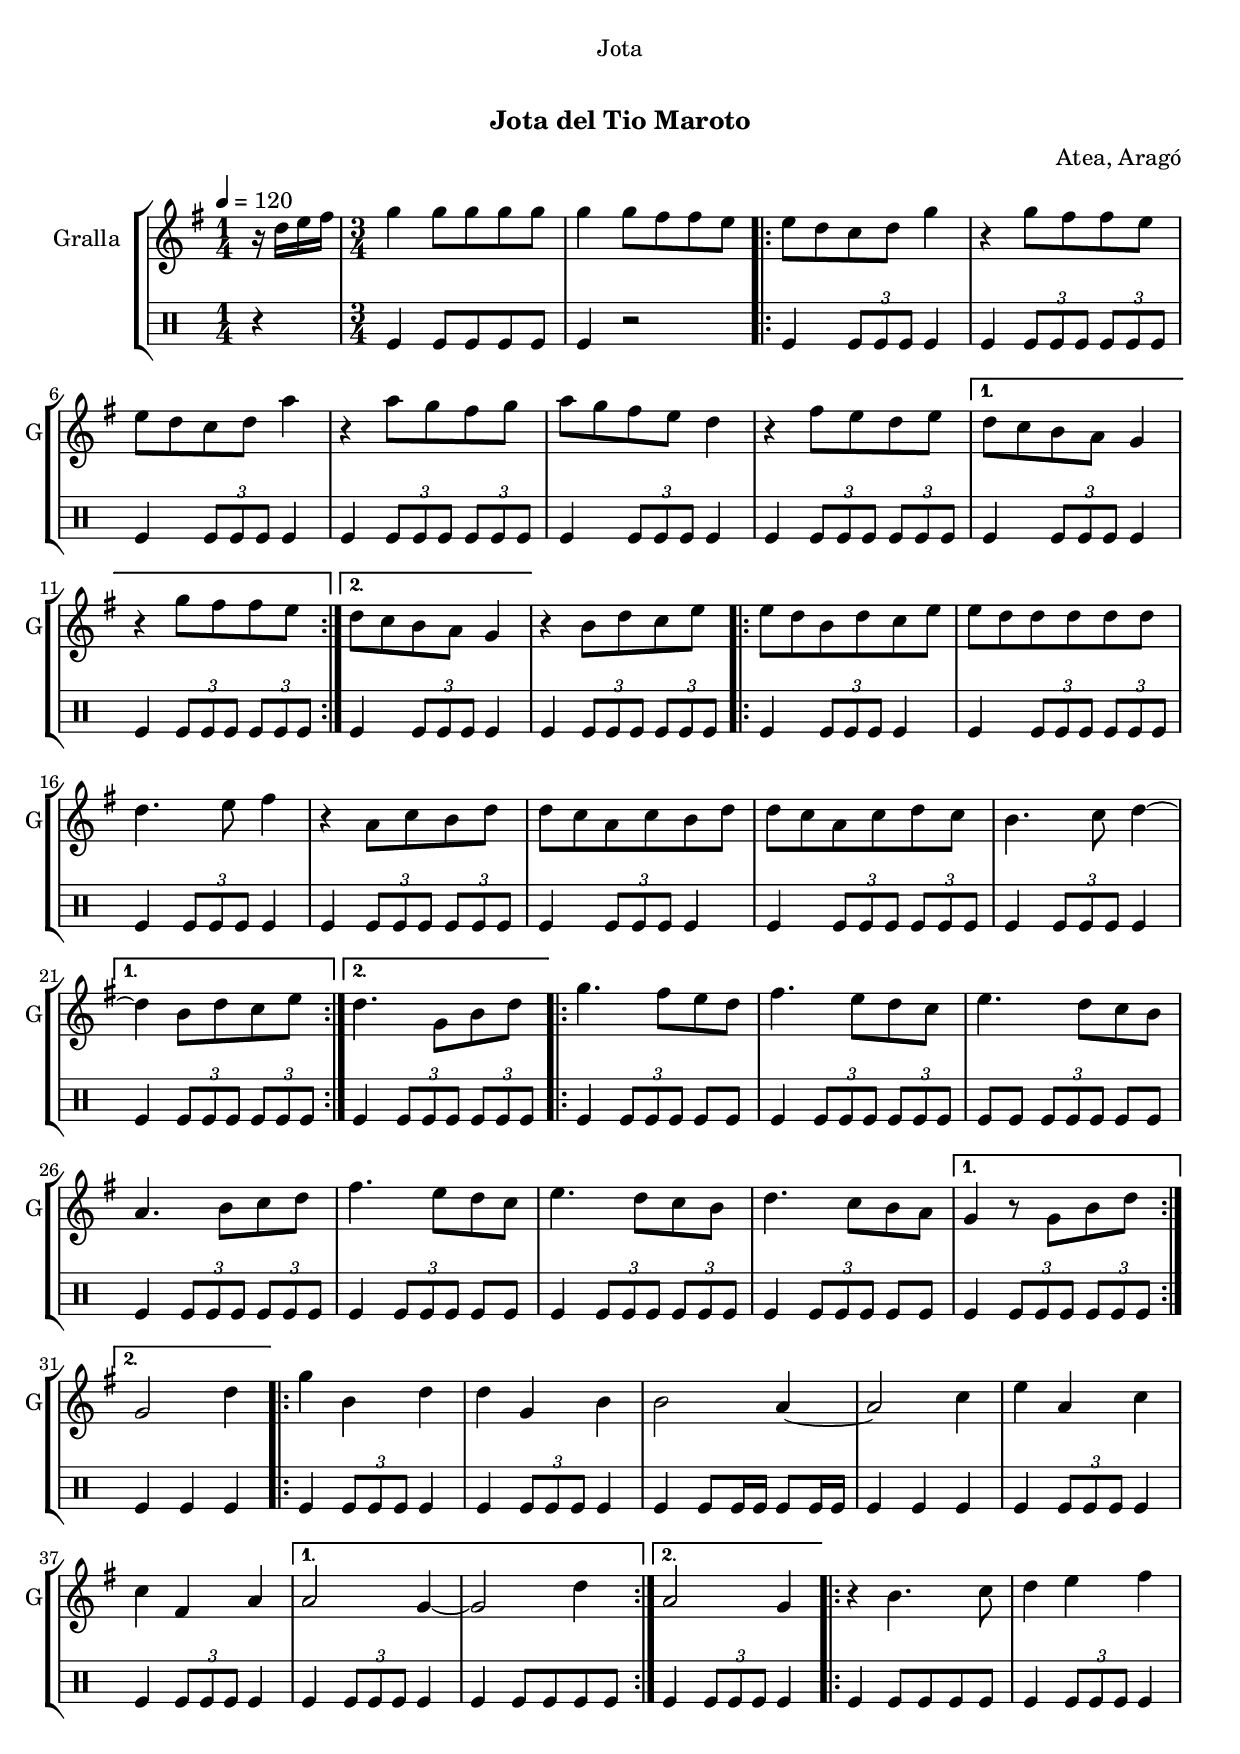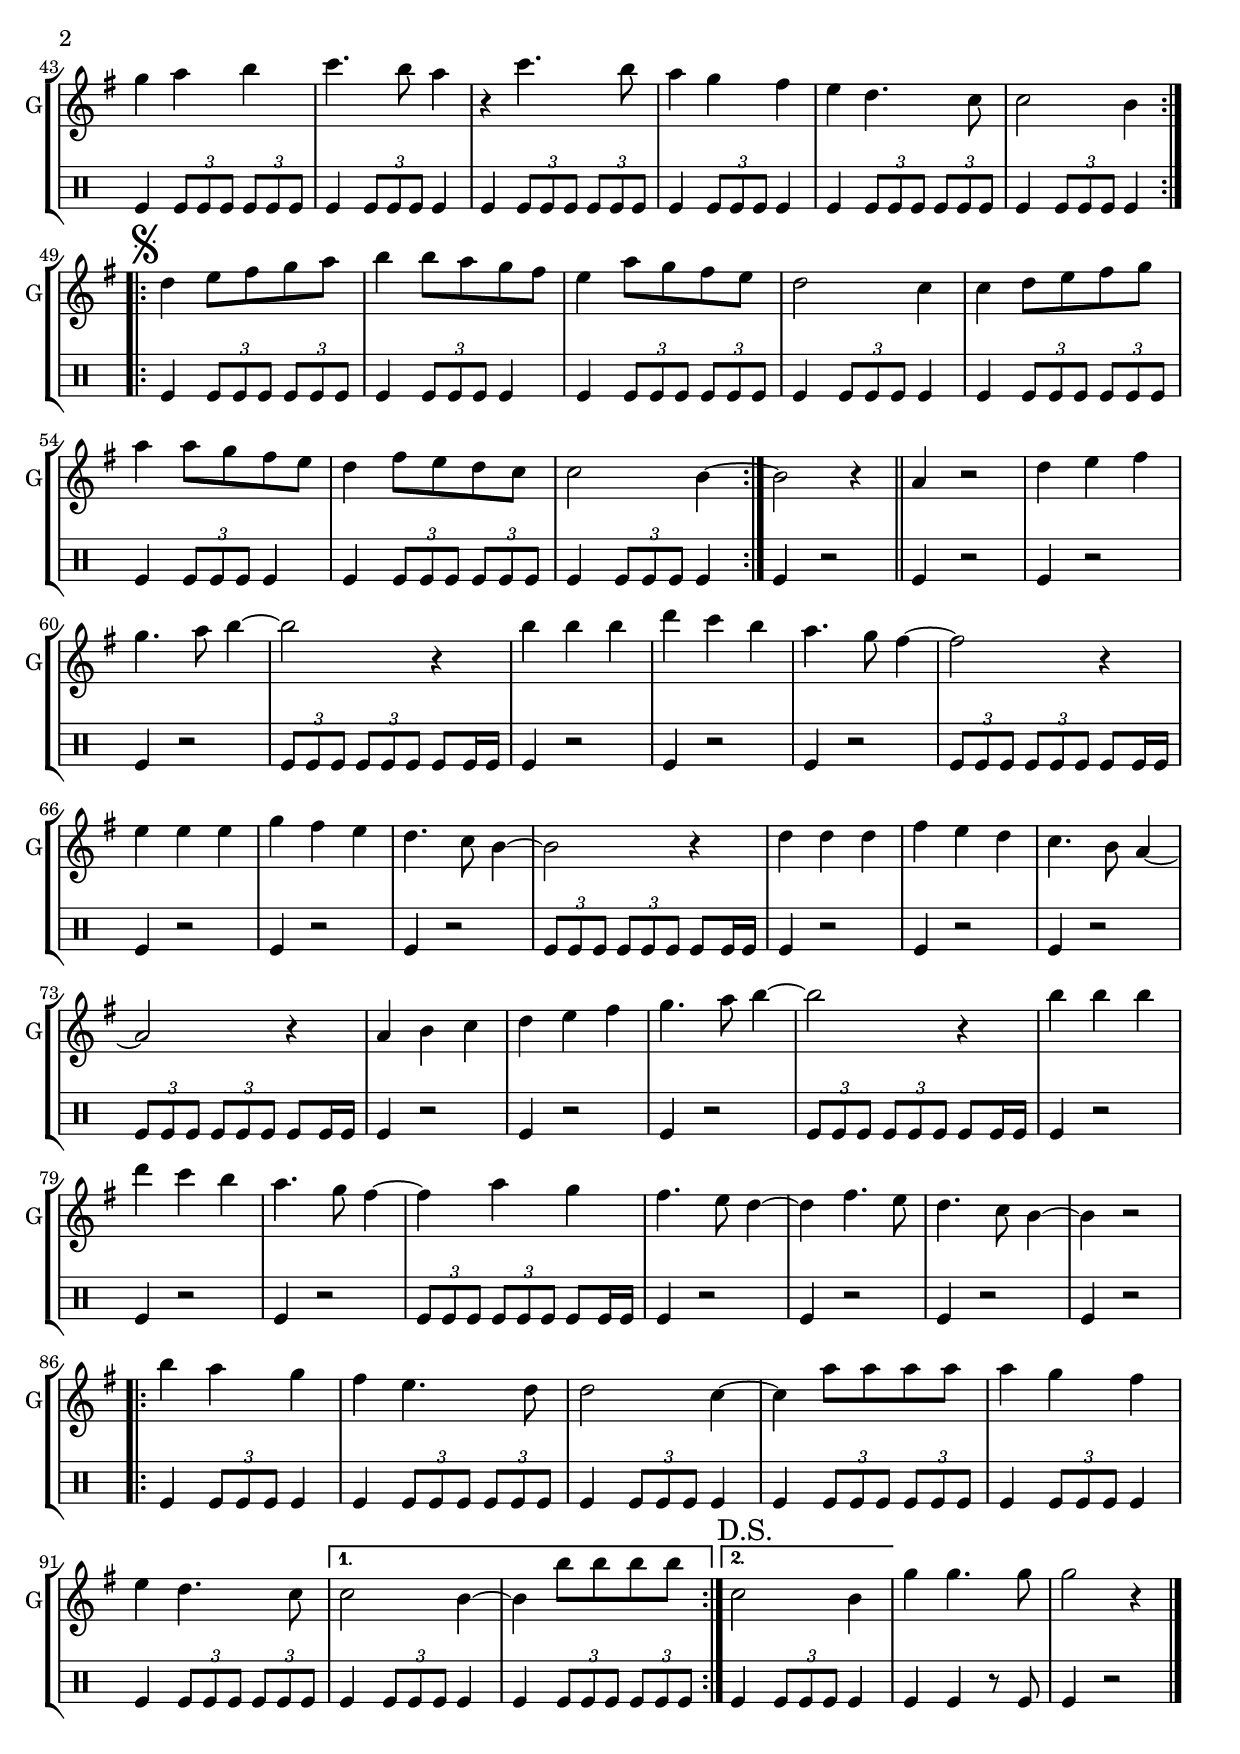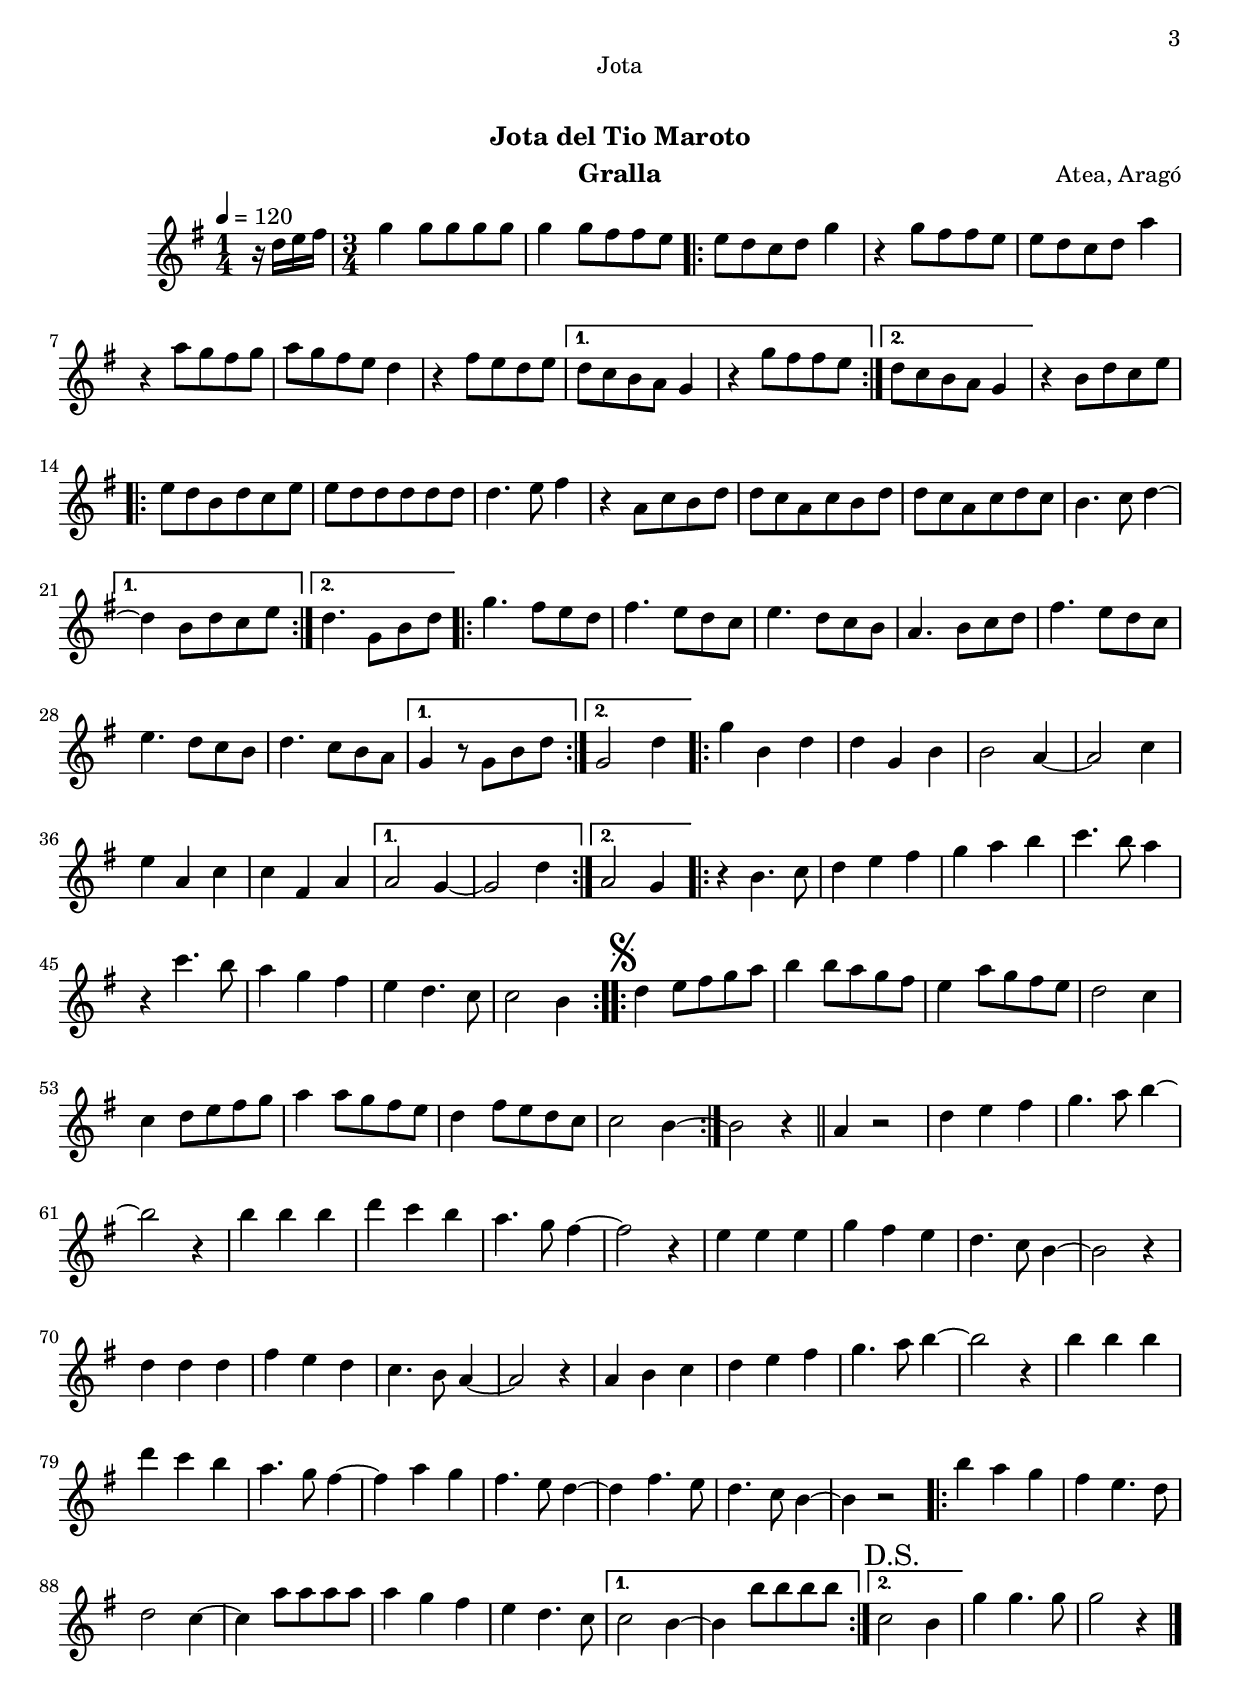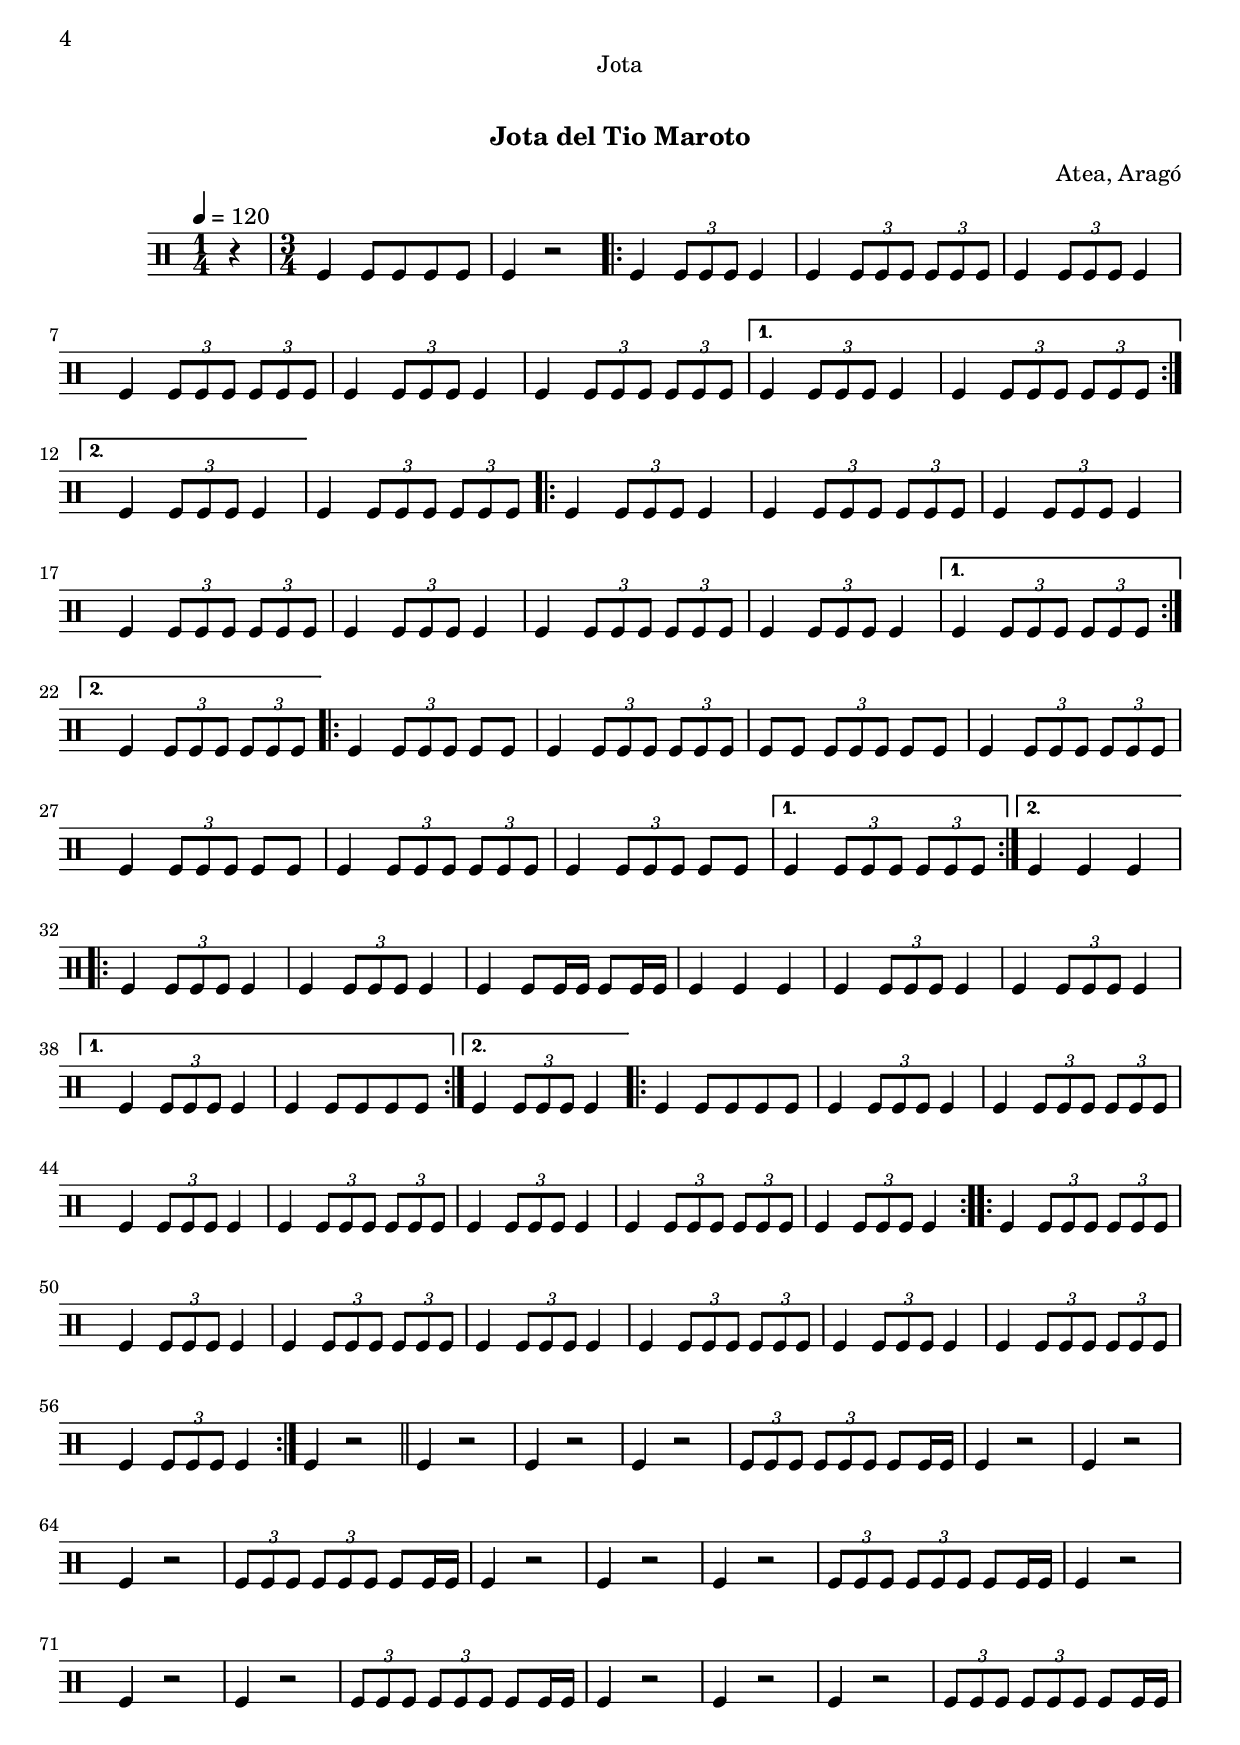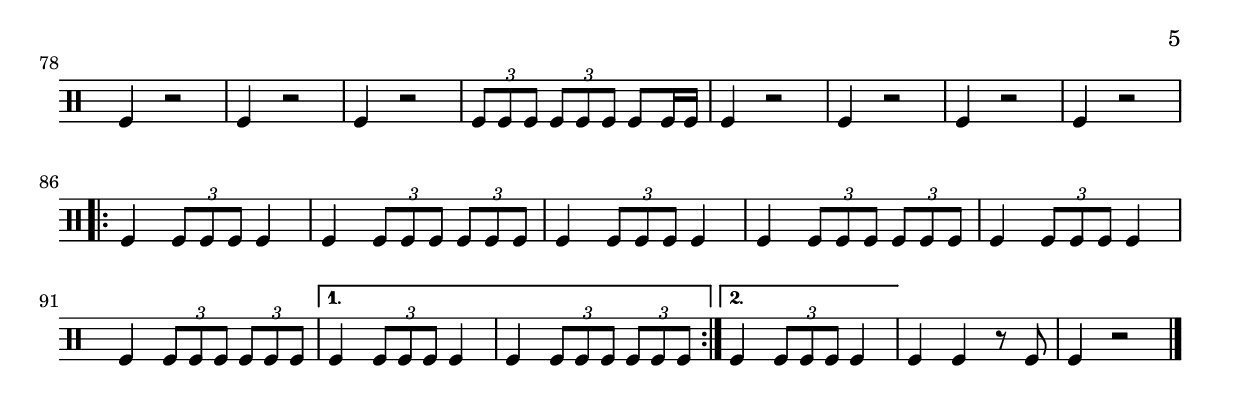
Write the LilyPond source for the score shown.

\version "2.16.0"

\header {
  dedication="Jota"
  title="   "
  subtitle="Jota del Tio Maroto"
  subsubtitle=""
  poet=""
  meter=""
  piece=""
  composer="Atea, Aragó"
  arranger=""
  opus=""
  instrument=""
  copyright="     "
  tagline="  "
}

liniaroAa =
\relative d''
{
  \tempo 4=120
  \clef treble
  \key g \major
  \time 1/4
  r16 d e fis  |
  \time 3/4   g4 g8 g g g  |
  g4 g8 fis fis e  |
  \repeat volta 2 { e8 d c d g4  |
  %05
  r4 g8 fis fis e  |
  e8 d c d a'4  |
  r4 a8 g fis g  |
  a8 g fis e d4  |
  r4 fis8 e d e }
  %10
  \alternative { { d8 c b a g4  |
  r4 g'8 fis fis e }
  { d8 c b a g4 } }
  r4 b8 d c e  |
  \repeat volta 2 { e8 d b d c e  |
  %15
  e8 d d d d d  |
  d4. e8 fis4  |
  r4 a,8 c b d  |
  d8 c a c b d  |
  d8 c a c d c  |
  %20
  b4. c8 d4 ~ }
  \alternative { { d4 b8 d c e }
  { d4. g,8 b d } }
  \repeat volta 2 { g4. fis8 e d  |
  fis4. e8 d c  |
  %25
  e4. d8 c b  |
  a4. b8 c d  |
  fis4. e8 d c  |
  e4. d8 c b  |
  d4. c8 b a }
  %30
  \alternative { { g4 r8 g b d }
  { g,2 d'4 } }
  \repeat volta 2 { g4 b, d  |
  d4 g, b  |
  b2 a4 ~  |
  %35
  a2 c4  |
  e4 a, c  |
  c4 fis, a }
  \alternative { { a2 g4 ~  |
  g2 d'4 }
  %40
  { a2 g4 } }
  \repeat volta 2 { r4 b4. c8  |
  d4 e fis  |
  g4 a b  |
  c4. b8 a4  |
  %45
  r4 c4. b8  |
  a4 g fis  |
  e4 d4. c8  |
  c2 b4  | }
  \repeat volta 2 { \mark \markup {\musicglyph #"scripts.segno"} d4 e8 fis g a  |
  %50
  b4 b8 a g fis  |
  e4 a8 g fis e  |
  d2 c4  |
  c4 d8 e fis g  |
  a4 a8 g fis e  |
  %55
  d4 fis8 e d c  |
  c2 b4 ~  | }
  b2 r4  \bar "||" % kompletite
  a4 r2  | % kompletite
  d4 e fis  |
  %60
  g4. a8 b4 ~  |
  b2 r4  |
  b4 b b  |
  d4 c b  |
  a4. g8 fis4 ~  |
  %65
  fis2 r4  |
  e4 e e  |
  g4 fis e  |
  d4. c8 b4 ~  |
  b2 r4  |
  %70
  d4 d d  |
  fis4 e d  |
  c4. b8 a4 ~  |
  a2 r4  |
  a4 b c  |
  %75
  d4 e fis  |
  g4. a8 b4 ~  |
  b2 r4  |
  b4 b b  |
  d4 c b  |
  %80
  a4. g8 fis4 ~  |
  fis4 a g  |
  fis4. e8 d4 ~  |
  d4 fis4. e8  |
  d4. c8 b4 ~  |
  %85
  b4 r2  | % kompletite
  \repeat volta 2 { b'4 a g  |
  fis4 e4. d8  |
  d2 c4 ~  |
  c4 a'8 a a a  |
  %90
  a4 g fis  |
  e4 d4. c8 }
  \alternative { { c2 b4 ~  |
  b4 b'8 b b b }
  { \mark "D.S." c,2 b4 } }
  %95
  g'4 g4. g8  |
  g2 r4  \bar "|."
}

liniaroAb =
\drummode
{
  \tempo 4=120
  \time 1/4
  r4  |
  \time 3/4   tomfl4 tomfl8 tomfl tomfl tomfl  |
  tomfl4 r2  |
  \repeat volta 2 { tomfl4 \times 2/3 { tomfl8 tomfl tomfl } tomfl4  |
  %05
  tomfl4 \times 2/3 { tomfl8 tomfl tomfl } \times 2/3 { tomfl tomfl tomfl }  |
  tomfl4 \times 2/3 { tomfl8 tomfl tomfl } tomfl4  |
  tomfl4 \times 2/3 { tomfl8 tomfl tomfl } \times 2/3 { tomfl tomfl tomfl }  |
  tomfl4 \times 2/3 { tomfl8 tomfl tomfl } tomfl4  |
  tomfl4 \times 2/3 { tomfl8 tomfl tomfl } \times 2/3 { tomfl tomfl tomfl } }
  %10
  \alternative { { tomfl4 \times 2/3 { tomfl8 tomfl tomfl } tomfl4  |
  tomfl4 \times 2/3 { tomfl8 tomfl tomfl } \times 2/3 { tomfl tomfl tomfl } }
  { tomfl4 \times 2/3 { tomfl8 tomfl tomfl } tomfl4 } }
  tomfl4 \times 2/3 { tomfl8 tomfl tomfl } \times 2/3 { tomfl tomfl tomfl }  |
  \repeat volta 2 { tomfl4 \times 2/3 { tomfl8 tomfl tomfl } tomfl4  |
  %15
  tomfl4 \times 2/3 { tomfl8 tomfl tomfl } \times 2/3 { tomfl tomfl tomfl }  |
  tomfl4 \times 2/3 { tomfl8 tomfl tomfl } tomfl4  |
  tomfl4 \times 2/3 { tomfl8 tomfl tomfl } \times 2/3 { tomfl tomfl tomfl }  |
  tomfl4 \times 2/3 { tomfl8 tomfl tomfl } tomfl4  |
  tomfl4 \times 2/3 { tomfl8 tomfl tomfl } \times 2/3 { tomfl tomfl tomfl }  |
  %20
  tomfl4 \times 2/3 { tomfl8 tomfl tomfl } tomfl4 }
  \alternative { { tomfl4 \times 2/3 { tomfl8 tomfl tomfl } \times 2/3 { tomfl tomfl tomfl } }
  { tomfl4 \times 2/3 { tomfl8 tomfl tomfl } \times 2/3 { tomfl tomfl tomfl } } }
  \repeat volta 2 { tomfl4 \times 2/3 { tomfl8 tomfl tomfl } tomfl tomfl  |
  tomfl4 \times 2/3 { tomfl8 tomfl tomfl } \times 2/3 { tomfl tomfl tomfl }  |
  %25
  tomfl8 tomfl \times 2/3 { tomfl tomfl tomfl } tomfl tomfl  |
  tomfl4 \times 2/3 { tomfl8 tomfl tomfl } \times 2/3 { tomfl tomfl tomfl }  |
  tomfl4 \times 2/3 { tomfl8 tomfl tomfl } tomfl tomfl  |
  tomfl4 \times 2/3 { tomfl8 tomfl tomfl } \times 2/3 { tomfl tomfl tomfl }  |
  tomfl4 \times 2/3 { tomfl8 tomfl tomfl } tomfl tomfl }
  %30
  \alternative { { tomfl4 \times 2/3 { tomfl8 tomfl tomfl } \times 2/3 { tomfl tomfl tomfl } }
  { tomfl4 tomfl tomfl } }
  \repeat volta 2 { tomfl4 \times 2/3 { tomfl8 tomfl tomfl } tomfl4  |
  tomfl4 \times 2/3 { tomfl8 tomfl tomfl } tomfl4  |
  tomfl4 tomfl8 tomfl16 tomfl tomfl8 tomfl16 tomfl  |
  %35
  tomfl4 tomfl tomfl  |
  tomfl4 \times 2/3 { tomfl8 tomfl tomfl } tomfl4  |
  tomfl4 \times 2/3 { tomfl8 tomfl tomfl } tomfl4 }
  \alternative { { tomfl4 \times 2/3 { tomfl8 tomfl tomfl } tomfl4  |
  tomfl4 tomfl8 tomfl tomfl tomfl }
  %40
  { tomfl4 \times 2/3 { tomfl8 tomfl tomfl } tomfl4 } }
  \repeat volta 2 { tomfl4 tomfl8 tomfl tomfl tomfl  |
  tomfl4 \times 2/3 { tomfl8 tomfl tomfl } tomfl4  |
  tomfl4 \times 2/3 { tomfl8 tomfl tomfl } \times 2/3 { tomfl tomfl tomfl }  |
  tomfl4 \times 2/3 { tomfl8 tomfl tomfl } tomfl4  |
  %45
  tomfl4 \times 2/3 { tomfl8 tomfl tomfl } \times 2/3 { tomfl tomfl tomfl }  |
  tomfl4 \times 2/3 { tomfl8 tomfl tomfl } tomfl4  |
  tomfl4 \times 2/3 { tomfl8 tomfl tomfl } \times 2/3 { tomfl tomfl tomfl }  |
  tomfl4 \times 2/3 { tomfl8 tomfl tomfl } tomfl4  | }
  \repeat volta 2 { tomfl4 \times 2/3 { tomfl8 tomfl tomfl } \times 2/3 { tomfl tomfl tomfl }  |
  %50
  tomfl4 \times 2/3 { tomfl8 tomfl tomfl } tomfl4  |
  tomfl4 \times 2/3 { tomfl8 tomfl tomfl } \times 2/3 { tomfl tomfl tomfl }  |
  tomfl4 \times 2/3 { tomfl8 tomfl tomfl } tomfl4  |
  tomfl4 \times 2/3 { tomfl8 tomfl tomfl } \times 2/3 { tomfl tomfl tomfl }  |
  tomfl4 \times 2/3 { tomfl8 tomfl tomfl } tomfl4  |
  %55
  tomfl4 \times 2/3 { tomfl8 tomfl tomfl } \times 2/3 { tomfl tomfl tomfl }  |
  tomfl4 \times 2/3 { tomfl8 tomfl tomfl } tomfl4  | }
  tomfl4 r2  \bar "||" % kompletite
  tomfl4 r2  | % kompletite
  tomfl4 r2  |
  %60
  tomfl4 r2  |
  \times 2/3 { tomfl8 tomfl tomfl } \times 2/3 { tomfl tomfl tomfl } tomfl tomfl16 tomfl  |
  tomfl4 r2  |
  tomfl4 r2  |
  tomfl4 r2  |
  %65
  \times 2/3 { tomfl8 tomfl tomfl } \times 2/3 { tomfl tomfl tomfl } tomfl tomfl16 tomfl  |
  tomfl4 r2  |
  tomfl4 r2  |
  tomfl4 r2  |
  \times 2/3 { tomfl8 tomfl tomfl } \times 2/3 { tomfl tomfl tomfl } tomfl tomfl16 tomfl  |
  %70
  tomfl4 r2  |
  tomfl4 r2  |
  tomfl4 r2  |
  \times 2/3 { tomfl8 tomfl tomfl } \times 2/3 { tomfl tomfl tomfl } tomfl tomfl16 tomfl  |
  tomfl4 r2  |
  %75
  tomfl4 r2  |
  tomfl4 r2  |
  \times 2/3 { tomfl8 tomfl tomfl } \times 2/3 { tomfl tomfl tomfl } tomfl tomfl16 tomfl  |
  tomfl4 r2  |
  tomfl4 r2  |
  %80
  tomfl4 r2  |
  \times 2/3 { tomfl8 tomfl tomfl } \times 2/3 { tomfl tomfl tomfl } tomfl tomfl16 tomfl  |
  tomfl4 r2  |
  tomfl4 r2  |
  tomfl4 r2  |
  %85
  tomfl4 r2  | % kompletite
  \repeat volta 2 { tomfl4 \times 2/3 { tomfl8 tomfl tomfl } tomfl4  |
  tomfl4 \times 2/3 { tomfl8 tomfl tomfl } \times 2/3 { tomfl tomfl tomfl }  |
  tomfl4 \times 2/3 { tomfl8 tomfl tomfl } tomfl4  |
  tomfl4 \times 2/3 { tomfl8 tomfl tomfl } \times 2/3 { tomfl tomfl tomfl }  |
  %90
  tomfl4 \times 2/3 { tomfl8 tomfl tomfl } tomfl4  |
  tomfl4 \times 2/3 { tomfl8 tomfl tomfl } \times 2/3 { tomfl tomfl tomfl } }
  \alternative { { tomfl4 \times 2/3 { tomfl8 tomfl tomfl } tomfl4  |
  tomfl4 \times 2/3 { tomfl8 tomfl tomfl } \times 2/3 { tomfl tomfl tomfl } }
  { tomfl4 \times 2/3 { tomfl8 tomfl tomfl } tomfl4 } }
  %95
  tomfl4 tomfl r8 tomfl  |
  tomfl4 r2  \bar "|."
}

\bookpart {
  \score {
    \new StaffGroup {
      \override Score.RehearsalMark #'self-alignment-X = #LEFT
      <<
        \new Staff \with {instrumentName = #"Gralla" shortInstrumentName = #"G"} \liniaroAa
        \new DrumStaff \with {instrumentName = #"" shortInstrumentName = #" "} \liniaroAb
      >>
    }
    \layout {}
  }\score { \unfoldRepeats
    \new StaffGroup {
      \override Score.RehearsalMark #'self-alignment-X = #LEFT
      <<
        \new Staff \with {instrumentName = #"Gralla" shortInstrumentName = #"G"} \liniaroAa
        \new DrumStaff \with {instrumentName = #"" shortInstrumentName = #" "} \liniaroAb
      >>
    }
    \midi {}
  }
}

\bookpart {
  \header {instrument="Gralla"}
  \score {
    \new StaffGroup {
      \override Score.RehearsalMark #'self-alignment-X = #LEFT
      <<
        \new Staff \liniaroAa
      >>
    }
    \layout {}
  }\score { \unfoldRepeats
    \new StaffGroup {
      \override Score.RehearsalMark #'self-alignment-X = #LEFT
      <<
        \new Staff \liniaroAa
      >>
    }
    \midi {}
  }
}

\bookpart {
  \header {instrument=""}
  \score {
    \new StaffGroup {
      \override Score.RehearsalMark #'self-alignment-X = #LEFT
      <<
        \new DrumStaff \liniaroAb
      >>
    }
    \layout {}
  }\score { \unfoldRepeats
    \new StaffGroup {
      \override Score.RehearsalMark #'self-alignment-X = #LEFT
      <<
        \new DrumStaff \liniaroAb
      >>
    }
    \midi {}
  }
}

